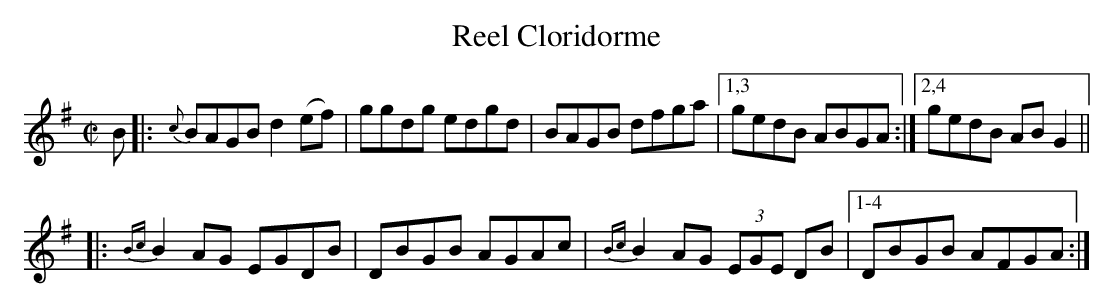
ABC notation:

X:1
T:Reel Cloridorme
M:C|
L:1/8
K:G
B|:{c}BAGB d2 (ef)|ggdg edgd|BAGB dfga|1,3gedB ABGA:|2,4 gedB AB G2||
|:{Bc}B2 AG EGDB|DBGB AGAc|{Bc}B2 AG (3EGE DB|1-4 DBGB AFGA:|]
